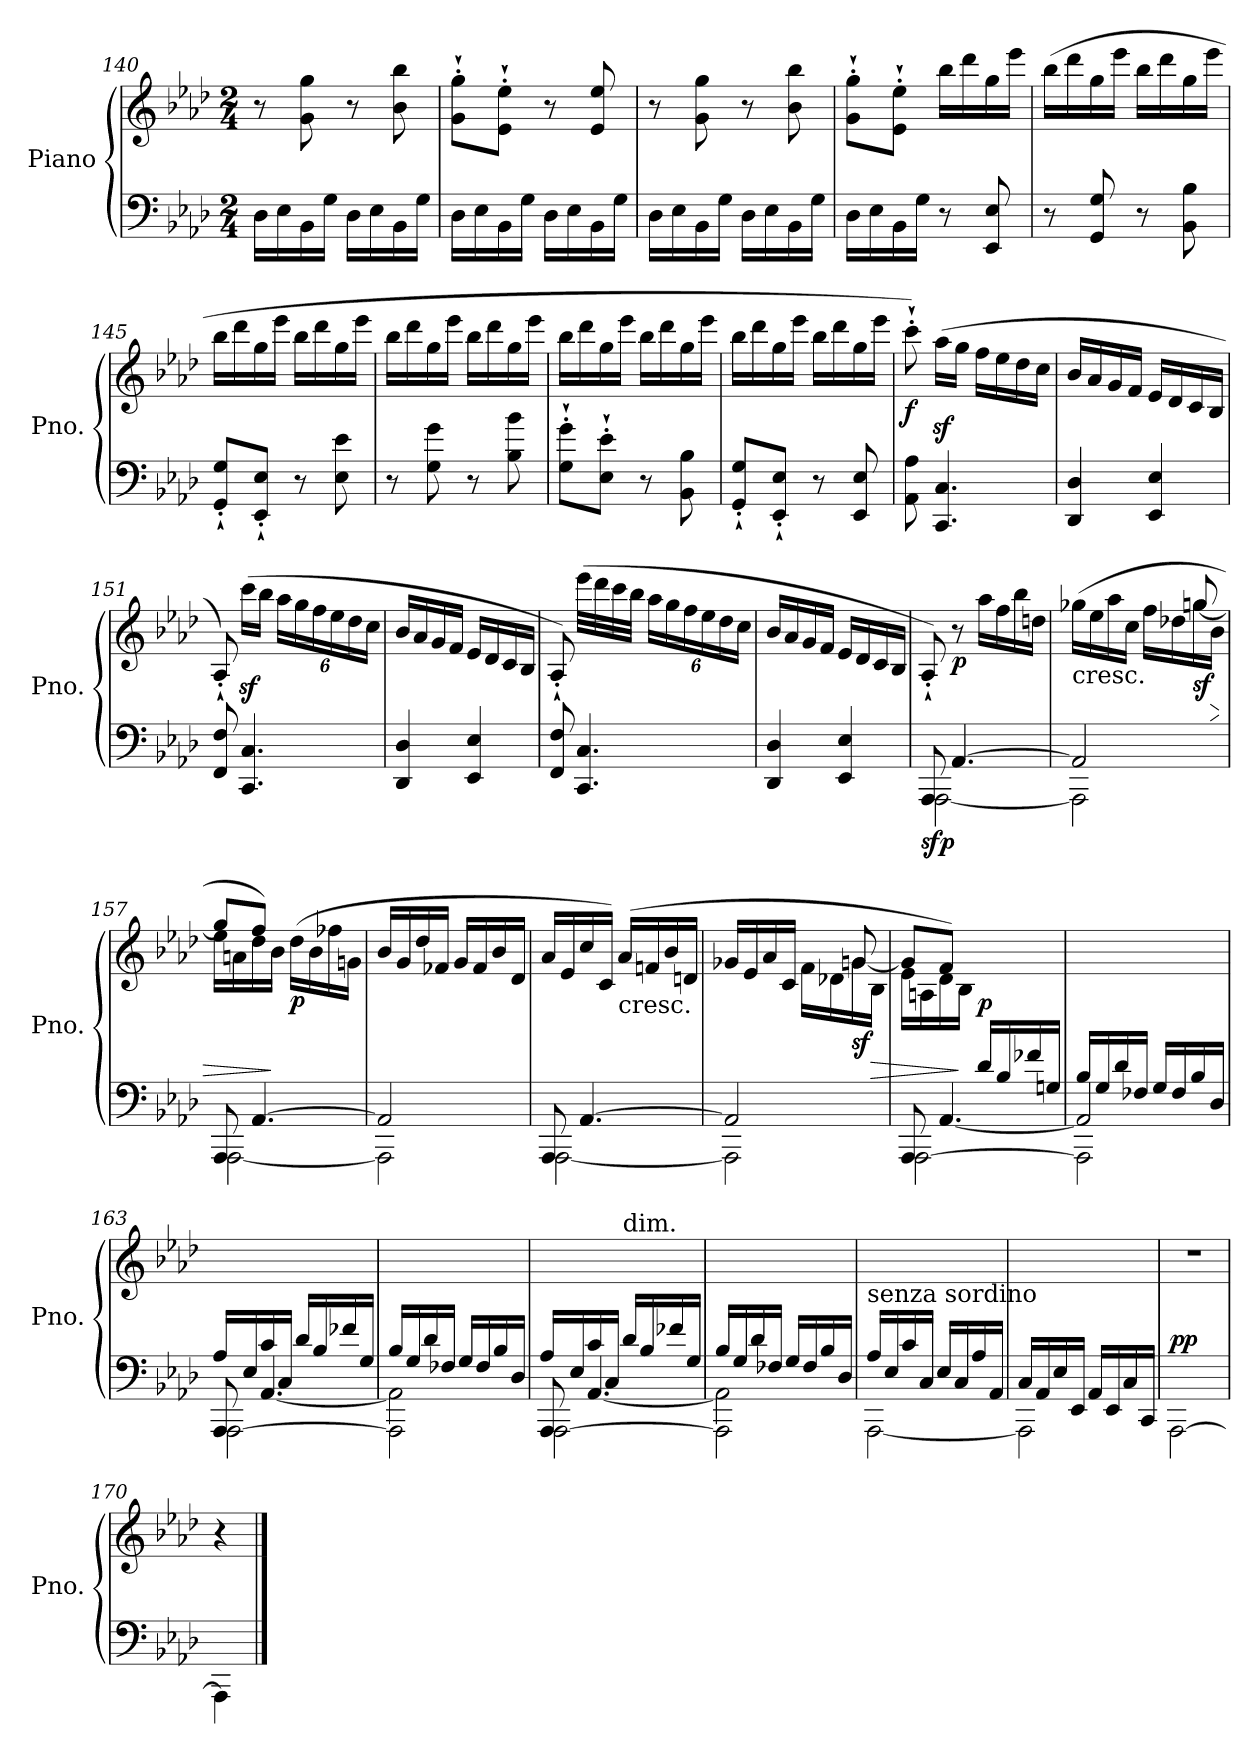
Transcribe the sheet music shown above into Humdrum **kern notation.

**kern	**kern	**dynam
*part1	*part1	*part1
*staff2	*staff1	*staff1/2
*I"Piano	*	*
*I'Pno.	*	*
*clefF4	*clefG2	*
*k[b-e-a-d-]	*k[b-e-a-d-]	*
*A-:	*A-:	*
*M2/4	*M2/4	*
=140	=140	=140
16D-\LL	8r	.
16E-\	.	.
16BB-\	8g\ 8gg\	.
16G\JJ	.	.
16D-\LL	8r	.
16E-\	.	.
16BB-\	8b-\ 8bb-\	.
16G\JJ	.	.
=141	=141	=141
16D-\LL	8g\`' 8gg\`'L	.
16E-\	.	.
16BB-\	8e-\`' 8ee-\`'J	.
16G\JJ	.	.
16D-\LL	8r	.
16E-\	.	.
16BB-\	8e-/ 8ee-/	.
16G\JJ	.	.
!!LO:PB:g=z
=142	=142	=142
16D-\LL	8r	.
16E-\	.	.
16BB-\	8g\ 8gg\	.
16G\JJ	.	.
16D-\LL	8r	.
16E-\	.	.
16BB-\	8b-\ 8bb-\	.
16G\JJ	.	.
=143	=143	=143
16D-\LL	8g\`' 8gg\`'L	.
16E-\	.	.
16BB-\	8e-\`' 8ee-\`'J	.
16G\JJ	.	.
8r	16bb-\LL	.
.	16ddd-\	.
8EE-/ 8E-/	16gg\	.
.	16eee-\JJ	.
=144	=144	=144
8r	(16bb-\LL	.
.	16ddd-\	.
8GG/ 8G/	16gg\	.
.	16eee-\JJ	.
8r	16bb-\LL	.
.	16ddd-\	.
8BB-\ 8B-\	16gg\	.
.	16eee-\JJ	.
=145	=145	=145
8GG/`' 8G/`'L	16bb-\LL	.
.	16ddd-\	.
8EE-/`' 8E-/`'J	16gg\	.
.	16eee-\JJ	.
8r	16bb-\LL	.
.	16ddd-\	.
8E-\ 8e-\	16gg\	.
.	16eee-\JJ	.
!!LO:LB:g=z
=146	=146	=146
8r	16bb-\LL	.
.	16ddd-\	.
8G\ 8g\	16gg\	.
.	16eee-\JJ	.
8r	16bb-\LL	.
.	16ddd-\	.
8B-\ 8b-\	16gg\	.
.	16eee-\JJ	.
=147	=147	=147
8G\`' 8g\`'L	16bb-\LL	.
.	16ddd-\	.
8E-\`' 8e-\`'J	16gg\	.
.	16eee-\JJ	.
8r	16bb-\LL	.
.	16ddd-\	.
8BB-\ 8B-\	16gg\	.
.	16eee-\JJ	.
=148	=148	=148
8GG/`' 8G/`'L	16bb-\LL	.
.	16ddd-\	.
8EE-/`' 8E-/`'J	16gg\	.
.	16eee-\JJ	.
8r	16bb-\LL	.
.	16ddd-\	.
8EE-/ 8E-/	16gg\	.
.	16eee-\JJ	.
=149	=149	=149
!	!	!LO:DY:b
8AA-\ 8A-\	8ccc`'\)	f
4.CC/ 4.C/	(16aa-z<\LL	.
.	16gg\JJ	.
.	16ff\LL	.
.	16ee-\	.
.	16dd-\	.
.	16cc\JJ	.
!!LO:LB:g=z
=150	=150	=150
4DD-/ 4D-/	16b-/LL	.
.	16a-/	.
.	16g/	.
.	16f/JJ	.
4EE-/ 4E-/	16e-/LL	.
.	16d-/	.
.	16c/	.
.	16B-/JJ	.
=151	=151	=151
8FF/ 8F/	8A-`'/)	.
4.CC/ 4.C/	(16cccz<\LL	.
.	16bb-\JJ	.
*	*Xbrackettup	*
.	24aa-\LL	.
.	24gg\	.
.	24ff\	.
.	24ee-\	.
.	24dd-\	.
.	24cc\JJ	.
=152	=152	=152
4DD-/ 4D-/	16b-/LL	.
.	16a-/	.
.	16g/	.
.	16f/JJ	.
4EE-/ 4E-/	16e-/LL	.
.	16d-/	.
.	16c/	.
.	16B-/JJ	.
=153	=153	=153
8FF/ 8F/	8A-`'/)	.
4.CC/ 4.C/	(32eee-\LLL	.
.	32ddd-\	.
.	32ccc\	.
.	32bb-\JJJ	.
.	24aa-\LL	.
.	24gg\	.
.	24ff\	.
.	24ee-\	.
.	24dd-\	.
.	24cc\JJ	.
!!LO:LB:g=z
=154	=154	=154
4DD-/ 4D-/	16b-/LL	.
.	16a-/	.
.	16g/	.
.	16f/JJ	.
4EE-/ 4E-/	16e-/LL	.
.	16d-/	.
.	16c/	.
.	16B-/JJ	.
=155	=155	=155
*^	*	*
!	!	!	!LO:DY:b=2
8AAA-/	[2AAA-\	8A-`'/)	sfp
!	!	!	!LO:DY:b
[4.AA-/	.	8r	p
.	.	16aa-\LL	.
.	.	16ff\	.
.	.	16bb-\	.
.	.	16ddn\JJ	.
=156	=156	=156	=156
*	*	*^	*
!	!	!LO:TX:b:t=cresc.	!	!
2AA-/]	2AAA-\]	(16gg-X\LL	4.ryy	.
.	.	16ee-\	.	.
.	.	16aa-\	.	.
.	.	16cc\JJ	.	.
.	.	16ff\LL	.	.
.	.	16dd-X\	.	.
!	!	!	!	!LO:DY:b
.	.	16gg\	[8gg/	sf
!	!	!	!	!LO:HP:b
.	.	16b-\JJ	.	>
=157	=157	=157	=157	=157
8AAA-/	[2AAA-\	16ee-\LL	8gg/L]	.
.	.	16an\	.	.
[4.AA-/	.	16dd-\	8ff/J)	.
.	.	16b-\JJ	.	]
!	!	!	!	!LO:DY:b
.	.	(16dd-\LL	4ryy	p
.	.	16b-\	.	.
.	.	16ff-X\	.	.
.	.	16gn\JJ	.	.
*	*	*v	*v	*
!!LO:LB:g=z
=158	=158	=158	=158
2AA-/]	2AAA-\]	16b-/LL	.
.	.	16g/	.
.	.	16dd-/	.
.	.	16f-X/JJ	.
.	.	16g/LL	.
.	.	16f-/	.
.	.	16b-/	.
.	.	16d-/JJ	.
=159	=159	=159	=159
8AAA-/	[2AAA-\	16a-/LL	.
.	.	16e-/	.
[4.AA-/	.	16cc/	.
.	.	16c/JJ)	.
!	!	!LO:TX:b:t=cresc.	!
.	.	(16a-/LL	.
.	.	16fn/	.
.	.	16b-/	.
.	.	16dn/JJ	.
=160	=160	=160	=160
*	*	*^	*
2AA-/]	2AAA-\]	16g-X/LL	4.ryy	.
.	.	16e-/	.	.
.	.	16a-/	.	.
.	.	16c/JJ	.	.
.	.	16f\LL	.	.
.	.	16d-X\	.	.
!	!	!	!	!LO:DY:b
.	.	16g\	[8g/	sf
!	!	!	!	!LO:HP:b
.	.	16B-\JJ	.	>
=161	=161	=161	=161	=161
*	*^	*	*	*
4ryy	8AAA-/	[2AAA-\	16e-\LL	8g/L]	.
.	.	.	16An\	.	.
.	[4.AA-/	.	16d-\	8f/J)	.
.	.	.	16B-\JJ	.	]
!	!	!	!	!	!LO:DY:b
16d-/LL	.	.	4ryy	4ryy	p
16B-/	.	.	.	.	.
16f-X/	.	.	.	.	.
16Gn/JJ	.	.	.	.	.
*	*	*	*v	*v	*
!!LO:PB:g=z
=162	=162	=162	=162	=162
16B-/LL	2AA-/]	2AAA-\]	2ryy	.
16G/	.	.	.	.
16d-/	.	.	.	.
16F-X/JJ	.	.	.	.
16G/LL	.	.	.	.
16F-/	.	.	.	.
16B-/	.	.	.	.
16D-/JJ	.	.	.	.
=163	=163	=163	=163	=163
16A-/LL	8AAA-/	[2AAA-\	2ryy	.
16E-/	.	.	.	.
16c/	[4.AA-/	.	.	.
16C/JJ	.	.	.	.
16d-/LL	.	.	.	.
16B-/	.	.	.	.
16f-X/	.	.	.	.
16G/JJ	.	.	.	.
=164	=164	=164	=164	=164
16B-/LL	2AA-\]	2AAA-\]	2ryy	.
16G/	.	.	.	.
16d-/	.	.	.	.
16F-X/JJ	.	.	.	.
16G/LL	.	.	.	.
16F-/	.	.	.	.
16B-/	.	.	.	.
16D-/JJ	.	.	.	.
!!LO:PB:g=z
=165	=165	=165	=165	=165
16A-/LL	8AAA-/	[2AAA-\	4ryy	.
16E-/	.	.	.	.
16c/	[4.AA-/	.	.	.
16C/JJ	.	.	.	.
!	!	!	!LO:TX:a:t=dim.	!
16d-/LL	.	.	4ryy	.
16B-/	.	.	.	.
16f-X/	.	.	.	.
16G/JJ	.	.	.	.
!!LO:PB:g=z
=166	=166	=166	=166	=166
16B-/LL	2AA-\]	2AAA-\]	2ryy	.
16G/	.	.	.	.
16d-/	.	.	.	.
16F-X/JJ	.	.	.	.
16G/LL	.	.	.	.
16F-/	.	.	.	.
16B-/	.	.	.	.
16D-/JJ	.	.	.	.
*	*v	*v	*	*
=167	=167	=167	=167
!	!	!LO:TX:b:t=senza sordino	!
16A-/LL	[2AAA-\	2ryy	.
16E-/	.	.	.
16c/	.	.	.
16C/JJ	.	.	.
16E-/LL	.	.	.
16C/	.	.	.
16A-/	.	.	.
16AA-/JJ	.	.	.
=168	=168	=168	=168
16C/LL	2AAA-\]	2ryy	.
16AA-/	.	.	.
16E-/	.	.	.
16EE-/JJ	.	.	.
16AA-/LL	.	.	.
16EE-/	.	.	.
16C/	.	.	.
16CC/JJ	.	.	.
*v	*v	*	*
!!LO:PB:g=z
=169	=169	=169
!	!	!LO:DY:a=2
[2AAA-\	2r	pp
=170	=170	=170
4AAA-\]	4r	.
==	==	==
*-	*-	*-
